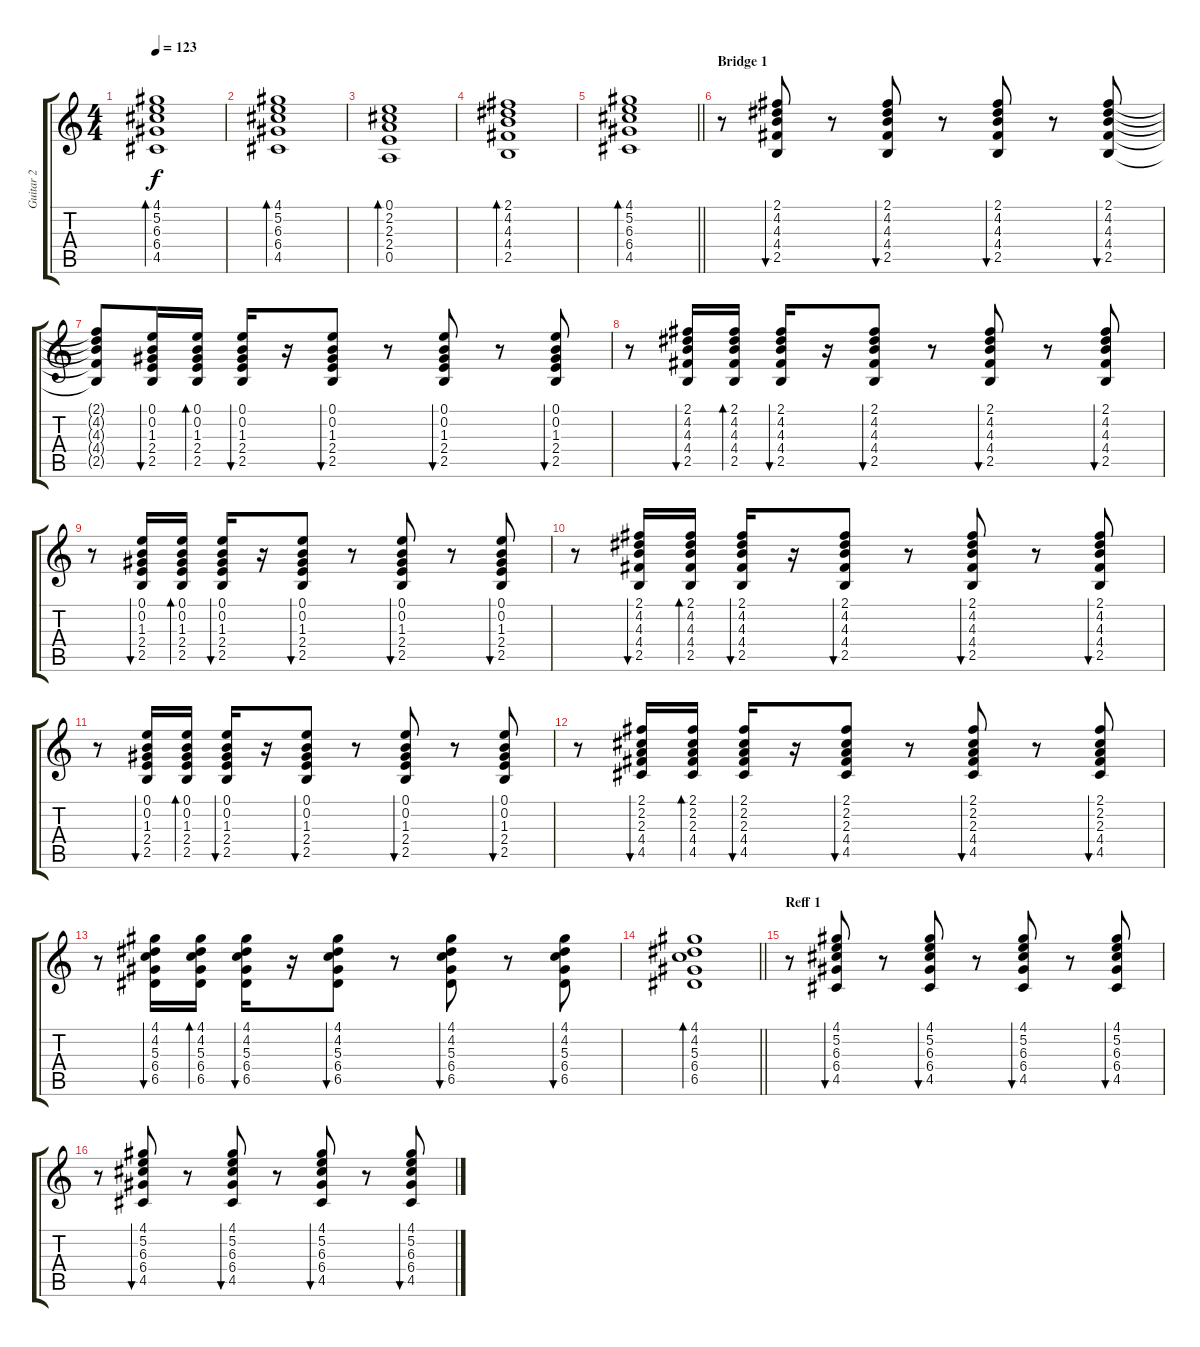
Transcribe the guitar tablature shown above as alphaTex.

\track ("Guitar 2" "Guitar 2") {instrument electricguitarjazz}
\staff {score tabs}
\tuning (E4 B3 G3 D3 A2 E2) {hide}
\ts (4 4)
\tempo 123
\clef g2
\ks c
(4.1 5.2 6.3 6.4 4.5).1{bd 120 dy f} |
(4.1 5.2 6.3 6.4 4.5).1{bd 120} |
(0.1 2.2 2.3 2.4 0.5).1{bd 120} |
(2.1 4.2 4.3 4.4 2.5).1{bd 120} |
\barLineRight lightlight
(4.1 5.2 6.3 6.4 4.5).1{bd 120} |
\section ("" "Bridge 1")
r.8 (2.1 4.2 4.3 4.4 2.5).8{bu 30} r.8 (2.1 4.2 4.3 4.4 2.5).8{bu 30} r.8 (2.1 4.2 4.3 4.4 2.5).8{bu 30} r.8 (2.1 4.2 4.3 4.4 2.5).8{bu 30} |
(2.1{t} 4.2{t} 4.3{t} 4.4{t} 2.5{t}).8 (0.1 0.2 1.3 2.4 2.5).16{bu 30} (0.1 0.2 1.3 2.4 2.5).16{bd 30} (0.1 0.2 1.3 2.4 2.5).16{bu 30} r.16 (0.1 0.2 1.3 2.4 2.5).8{bu 30} r.8 (0.1 0.2 1.3 2.4 2.5).8{bu 30} r.8 (0.1 0.2 1.3 2.4 2.5).8{bu 30} |
r.8 (2.1 4.2 4.3 4.4 2.5).16{bu 30} (2.1 4.2 4.3 4.4 2.5).16{bd 30} (2.1 4.2 4.3 4.4 2.5).16{bu 30} r.16 (2.1 4.2 4.3 4.4 2.5).8{bu 30} r.8 (2.1 4.2 4.3 4.4 2.5).8{bu 30} r.8 (2.1 4.2 4.3 4.4 2.5).8{bu 30} |
r.8 (0.1 0.2 1.3 2.4 2.5).16{bu 30} (0.1 0.2 1.3 2.4 2.5).16{bd 30} (0.1 0.2 1.3 2.4 2.5).16{bu 30} r.16 (0.1 0.2 1.3 2.4 2.5).8{bu 30} r.8 (0.1 0.2 1.3 2.4 2.5).8{bu 30} r.8 (0.1 0.2 1.3 2.4 2.5).8{bu 30} |
r.8 (2.1 4.2 4.3 4.4 2.5).16{bu 30} (2.1 4.2 4.3 4.4 2.5).16{bd 30} (2.1 4.2 4.3 4.4 2.5).16{bu 30} r.16 (2.1 4.2 4.3 4.4 2.5).8{bu 30} r.8 (2.1 4.2 4.3 4.4 2.5).8{bu 30} r.8 (2.1 4.2 4.3 4.4 2.5).8{bu 30} |
r.8 (0.1 0.2 1.3 2.4 2.5).16{bu 30} (0.1 0.2 1.3 2.4 2.5).16{bd 30} (0.1 0.2 1.3 2.4 2.5).16{bu 30} r.16 (0.1 0.2 1.3 2.4 2.5).8{bu 30} r.8 (0.1 0.2 1.3 2.4 2.5).8{bu 30} r.8 (0.1 0.2 1.3 2.4 2.5).8{bu 30} |
r.8 (2.1 2.2 2.3 4.4 4.5).16{bu 30} (2.1 2.2 2.3 4.4 4.5).16{bd 30} (2.1 2.2 2.3 4.4 4.5).16{bu 30} r.16 (2.1 2.2 2.3 4.4 4.5).8{bu 30} r.8 (2.1 2.2 2.3 4.4 4.5).8{bu 30} r.8 (2.1 2.2 2.3 4.4 4.5).8{bu 30} |
r.8 (4.1 4.2 5.3 6.4 6.5).16{bu 30} (4.1 4.2 5.3 6.4 6.5).16{bd 30} (4.1 4.2 5.3 6.4 6.5).16{bu 30} r.16 (4.1 4.2 5.3 6.4 6.5).8{bu 30} r.8 (4.1 4.2 5.3 6.4 6.5).8{bu 30} r.8 (4.1 4.2 5.3 6.4 6.5).8{bu 30} |
\barLineRight lightlight
(4.1 4.2 5.3 6.4 6.5).1{bd 30} |
\section ("" "Reff 1")
r.8{volume 7 balance 4 instrument acousticguitarsteel} (4.1 5.2 6.3 6.4 4.5).8{bu 30} r.8 (4.1 5.2 6.3 6.4 4.5).8{bu 30} r.8 (4.1 5.2 6.3 6.4 4.5).8{bu 30} r.8 (4.1 5.2 6.3 6.4 4.5).8{bu 30} |
r.8 (4.1 5.2 6.3 6.4 4.5).8{bu 30} r.8 (4.1 5.2 6.3 6.4 4.5).8{bu 30} r.8 (4.1 5.2 6.3 6.4 4.5).8{bu 30} r.8 (4.1 5.2 6.3 6.4 4.5).8{bu 30}
